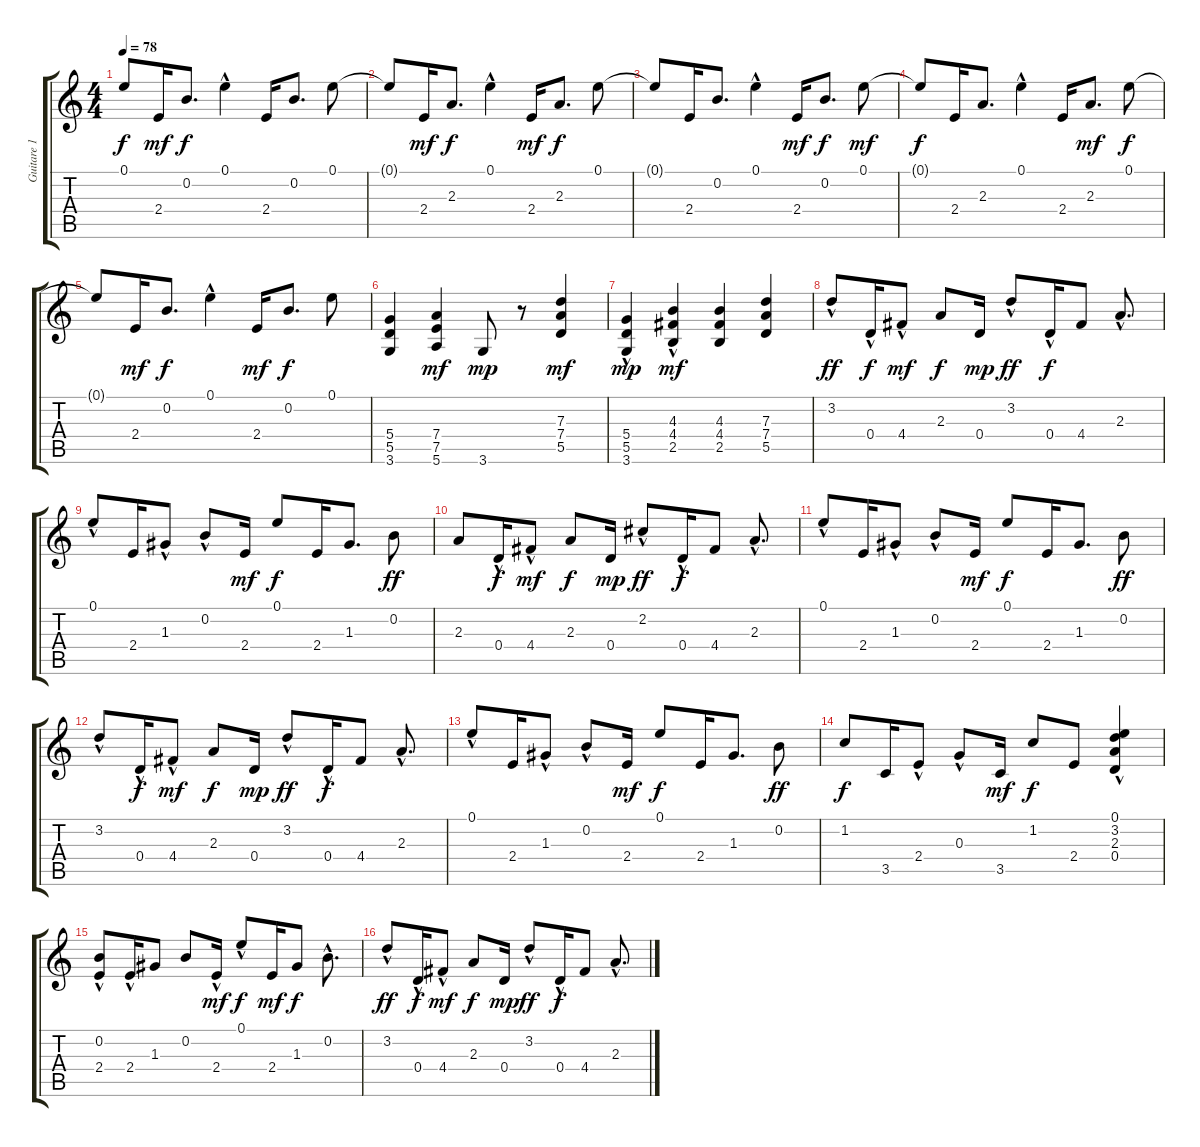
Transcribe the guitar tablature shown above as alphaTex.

\track ("Guitare 1" "Guitare 1") {instrument electricguitarclean}
\staff {score tabs}
\tuning (E4 B3 G3 D3 A2 E2) {hide}
\ts (4 4)
\tempo 78
\clef g2
\ks c
0.1{t}.8{dy f} 2.4.16{dy mf} 0.2.8{d dy f} 0.1{hac}.4 2.4.16 0.2.8{d} 0.1.8 |
0.1{t}.8 2.4.16{dy mf} 2.3.8{d dy f} 0.1{hac}.4 2.4.16{dy mf} 2.3.8{d dy f} 0.1.8 |
0.1{t}.8 2.4.16 0.2.8{d} 0.1{hac}.4 2.4.16{dy mf} 0.2.8{d dy f} 0.1.8{dy mf} |
0.1{t}.8{dy f} 2.4.16 2.3.8{d} 0.1{hac}.4 2.4.16 2.3.8{d dy mf} 0.1.8{dy f} |
0.1{t}.8 2.4.16{dy mf} 0.2.8{d dy f} 0.1{hac}.4 2.4.16{dy mf} 0.2.8{d dy f} 0.1.8 |
(5.4 5.5 3.6).4 (7.4 7.5 5.6).4{dy mf} 3.6.8{dy mp} r.8 (7.3 7.4 5.5).4{dy mf} |
(5.4{hac} 5.5 3.6).4{dy mp} (4.3 4.4 2.5{hac}).4{dy mf} (4.3 4.4 2.5).4 (7.3 7.4 5.5).4 |
3.2{hac}.8{dy ff} 0.4{hac}.16{dy f} 4.4{hac}.8{dy mf} 2.3.8{dy f} 0.4.16{dy mp} 3.2{hac}.8{dy ff} 0.4{hac}.16{dy f} 4.4.8 2.3{hac}.8{d} |
0.1{hac}.8 2.4.16 1.3{hac}.8 0.2{hac}.8 2.4.16{dy mf} 0.1.8{dy f} 2.4.16 1.3.8{d} 0.2.8{dy ff} |
2.3.8 0.4{hac}.16{dy f} 4.4{hac}.8{dy mf} 2.3.8{dy f} 0.4.16{dy mp} 2.2{hac}.8{dy ff} 0.4{hac}.16{dy f} 4.4.8 2.3{hac}.8{d} |
0.1{hac}.8 2.4.16 1.3{hac}.8 0.2{hac}.8 2.4.16{dy mf} 0.1.8{dy f} 2.4.16 1.3.8{d} 0.2.8{dy ff} |
3.2{hac}.8 0.4{hac}.16{dy f} 4.4{hac}.8{dy mf} 2.3.8{dy f} 0.4.16{dy mp} 3.2{hac}.8{dy ff} 0.4{hac}.16{dy f} 4.4.8 2.3{hac}.8{d} |
0.1{hac}.8 2.4.16 1.3{hac}.8 0.2{hac}.8 2.4.16{dy mf} 0.1.8{dy f} 2.4.16 1.3.8{d} 0.2.8{dy ff} |
1.2.8{dy f} 3.5.16 2.4{hac}.8 0.3{hac}.8 3.5.16{dy mf} 1.2.8{dy f} 2.4.8 (0.1 3.2{hac} 2.3 0.4).4 |
(0.2 2.4{hac}).8 2.4{hac}.16 1.3.8 0.2.8 2.4{hac}.16{dy mf} 0.1{hac}.8{dy f} 2.4.16{dy mf} 1.3.8{dy f} 0.2{hac}.8{d} |
3.2{hac}.8{dy ff} 0.4{hac}.16{dy f} 4.4{hac}.8{dy mf} 2.3.8{dy f} 0.4.16{dy mp} 3.2{hac}.8{dy ff} 0.4{hac}.16{dy f} 4.4.8 2.3{hac}.8{d}
